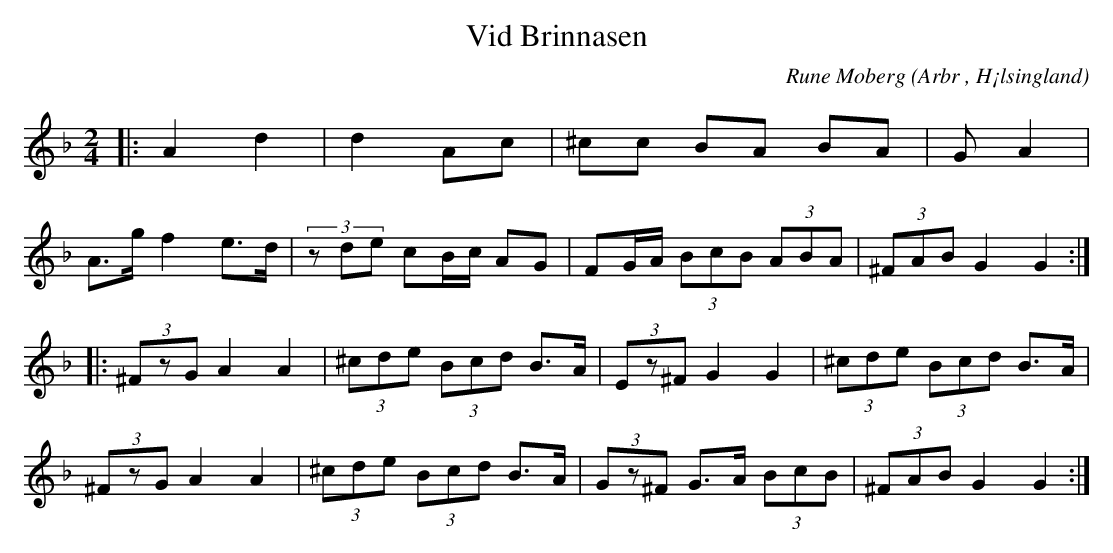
X:1
T:Vid Brinnasen
C: Rune Moberg
O:Arbr , H¡lsingland
M:2/4
L:1/8
K:Dm
|: A2 d2|d2 Ac|^cc BA BA|G A2|
A>g f2 e>d|(3zde cB/c/ AG|FG/A/ (3BcB (3ABA|(3^FAB G2 G2:|
|:(3^FzG A2 A2|(3^cde (3Bcd B>A|(3Ez^F G2 G2|(3^cde (3Bcd B>A|
(3^FzG A2 A2|(3^cde (3Bcd B>A| (3Gz^F G>A (3BcB|(3^FAB G2 G2:|
